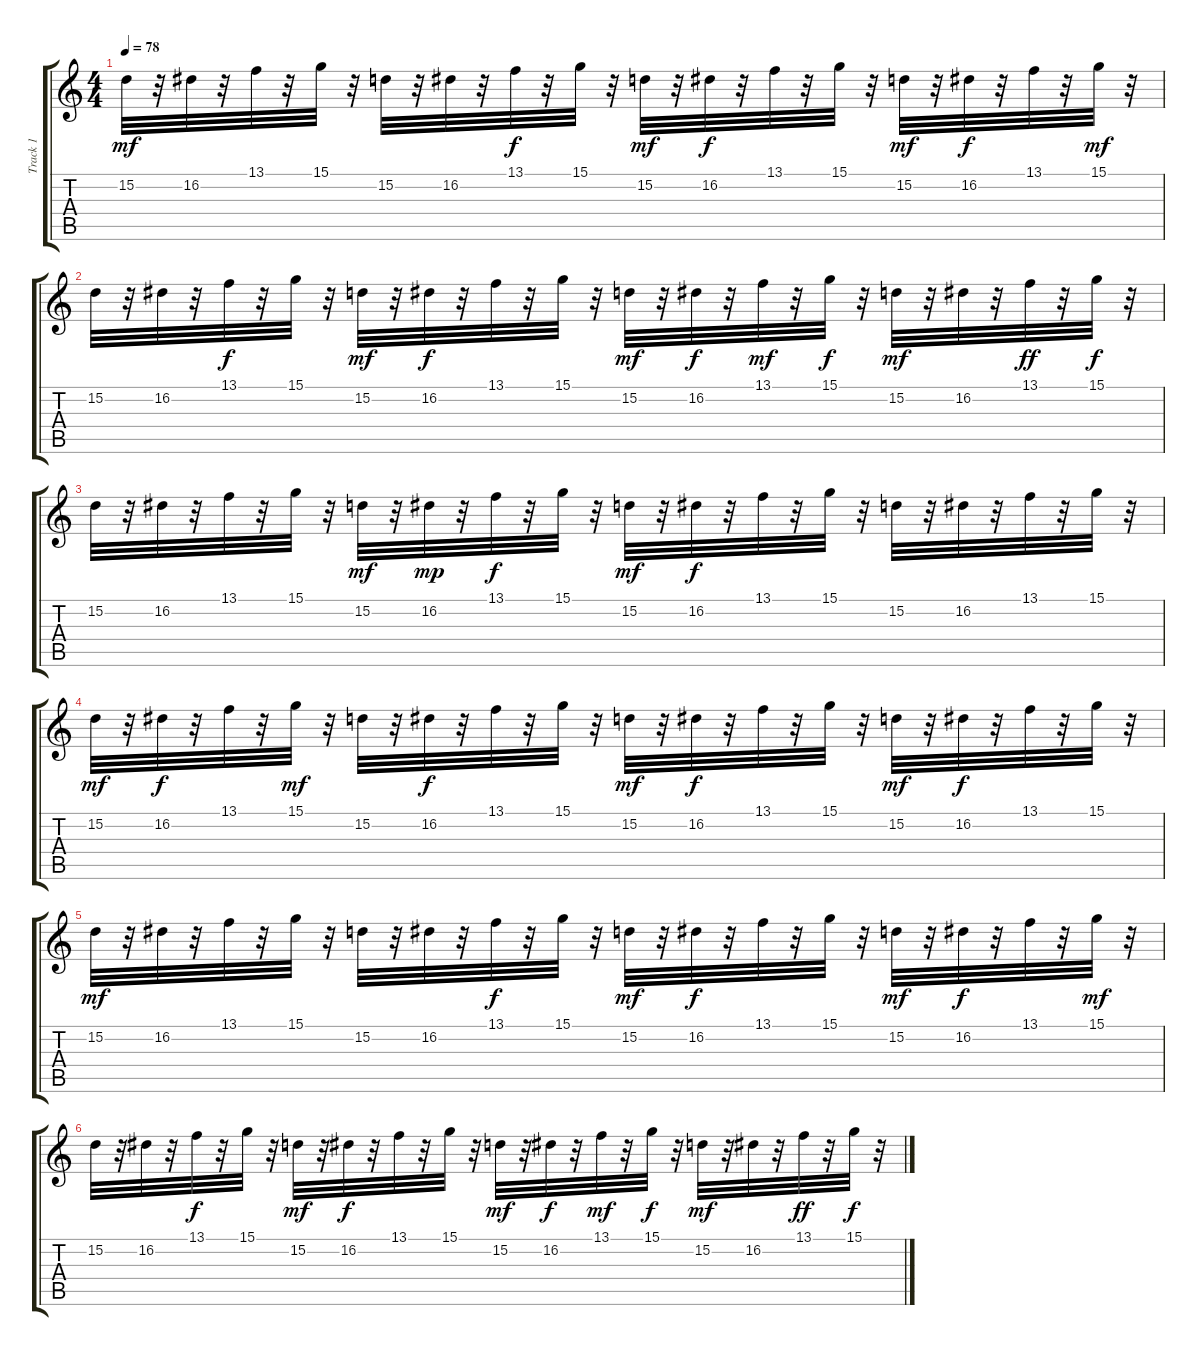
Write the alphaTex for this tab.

\track ("Track 1" "Track 1") {instrument pizzicatostrings}
\staff {score tabs}
\tuning (E4 B3 G3 D3 A2 E2) {hide}
\ts (4 4)
\tempo 78
\clef g2
\ks c
15.2.32{dy mf} r.32 16.2.32 r.32 13.1.32 r.32 15.1.32 r.32 15.2.32 r.32 16.2.32 r.32 13.1.32{dy f} r.32 15.1.32 r.32 15.2.32{dy mf} r.32 16.2.32{dy f} r.32 13.1.32 r.32 15.1.32 r.32 15.2.32{dy mf} r.32 16.2.32{dy f} r.32 13.1.32 r.32 15.1.32{dy mf} r.32 |
15.2.32 r.32 16.2.32 r.32 13.1.32{dy f} r.32 15.1.32 r.32 15.2.32{dy mf} r.32 16.2.32{dy f} r.32 13.1.32 r.32 15.1.32 r.32 15.2.32{dy mf} r.32 16.2.32{dy f} r.32 13.1.32{dy mf} r.32 15.1.32{dy f} r.32 15.2.32{dy mf} r.32 16.2.32 r.32 13.1.32{dy ff} r.32 15.1.32{dy f} r.32 |
15.2.32 r.32 16.2.32 r.32 13.1.32 r.32 15.1.32 r.32 15.2.32{dy mf} r.32 16.2.32{dy mp} r.32 13.1.32{dy f} r.32 15.1.32 r.32 15.2.32{dy mf} r.32 16.2.32{dy f} r.32 13.1.32 r.32 15.1.32 r.32 15.2.32 r.32 16.2.32 r.32 13.1.32 r.32 15.1.32 r.32 |
15.2.32{dy mf} r.32 16.2.32{dy f} r.32 13.1.32 r.32 15.1.32{dy mf} r.32 15.2.32 r.32 16.2.32{dy f} r.32 13.1.32 r.32 15.1.32 r.32 15.2.32{dy mf} r.32 16.2.32{dy f} r.32 13.1.32 r.32 15.1.32 r.32 15.2.32{dy mf} r.32 16.2.32{dy f} r.32 13.1.32 r.32 15.1.32 r.32 |
15.2.32{dy mf} r.32 16.2.32 r.32 13.1.32 r.32 15.1.32 r.32 15.2.32 r.32 16.2.32 r.32 13.1.32{dy f} r.32 15.1.32 r.32 15.2.32{dy mf} r.32 16.2.32{dy f} r.32 13.1.32 r.32 15.1.32 r.32 15.2.32{dy mf} r.32 16.2.32{dy f} r.32 13.1.32 r.32 15.1.32{dy mf} r.32 |
15.2.32 r.32 16.2.32 r.32 13.1.32{dy f} r.32 15.1.32 r.32 15.2.32{dy mf} r.32 16.2.32{dy f} r.32 13.1.32 r.32 15.1.32 r.32 15.2.32{dy mf} r.32 16.2.32{dy f} r.32 13.1.32{dy mf} r.32 15.1.32{dy f} r.32 15.2.32{dy mf} r.32 16.2.32 r.32 13.1.32{dy ff} r.32 15.1.32{dy f} r.32
